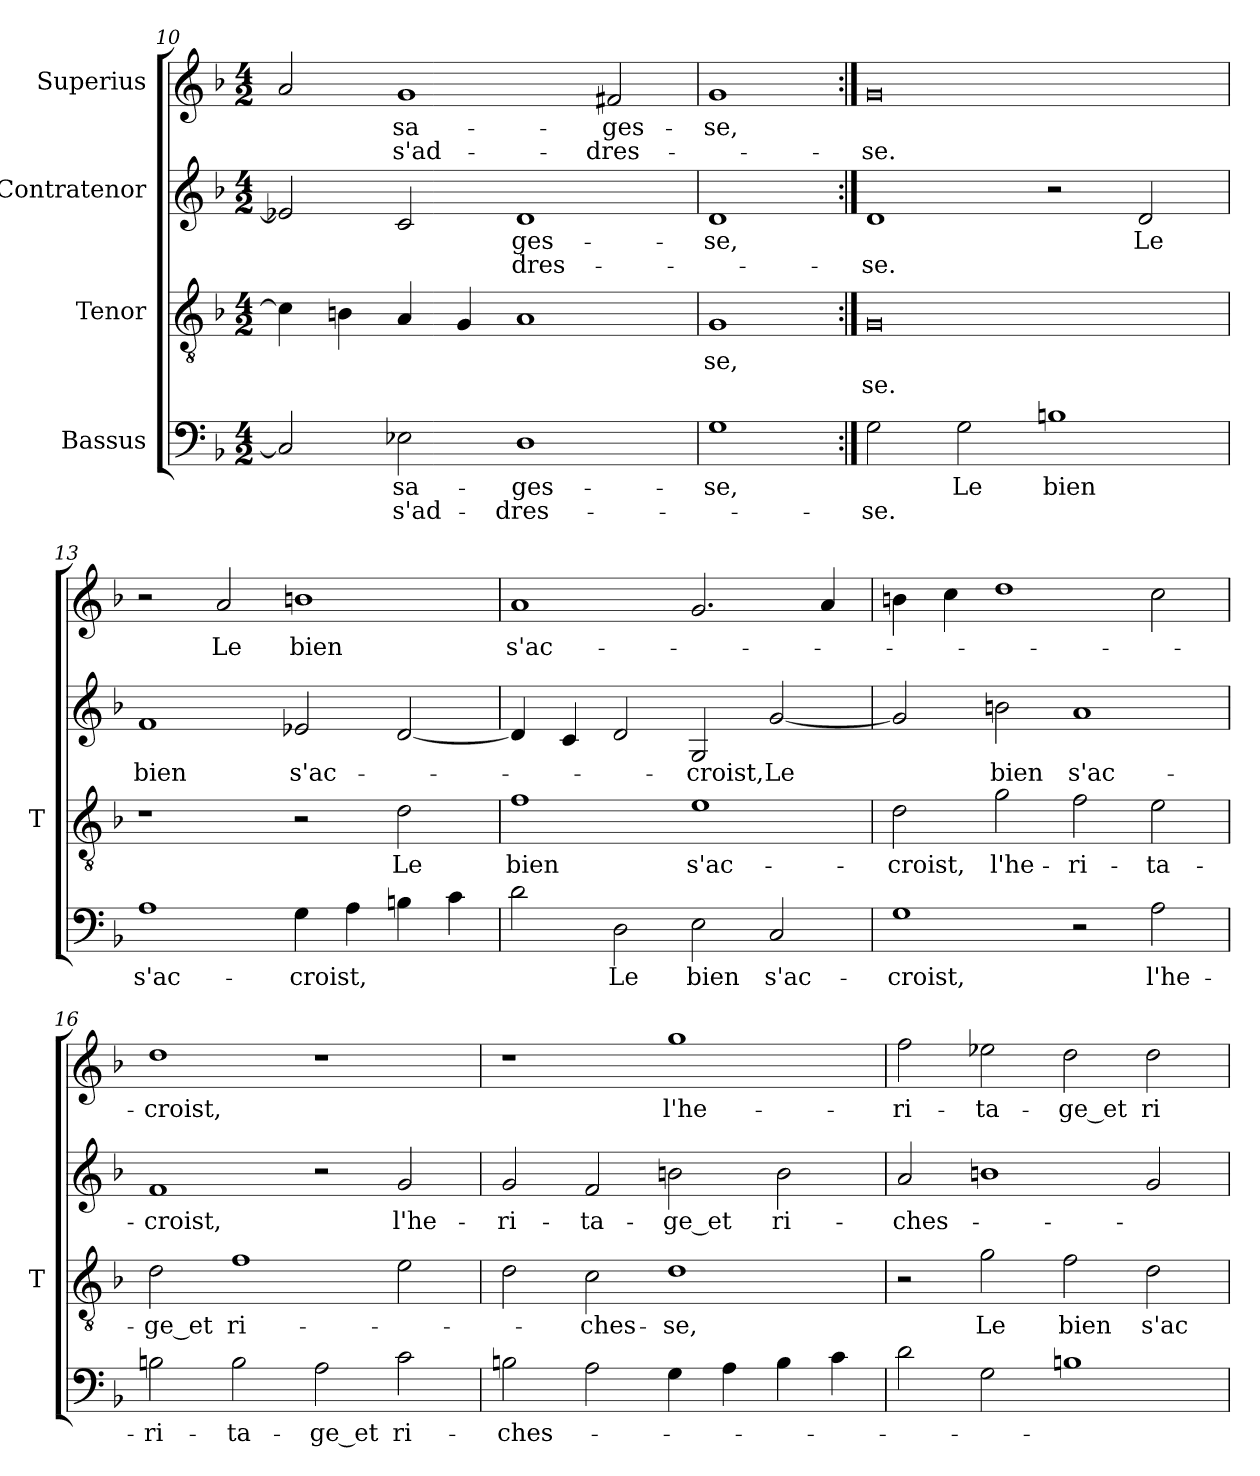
**kern	**text	**text	**kern	**text	**text	**kern	**text	**text	**kern	**text	**text
*part4	*part4	*part4	*part3	*part3	*part3	*part2	*part2	*part2	*part1	*part1	*part1
*staff4	*staff4	*staff4	*staff3	*staff3	*staff3	*staff2	*staff2	*staff2	*staff1	*staff1	*staff1
*I"Bassus	*	*	*I"Tenor	*	*	*I"Contratenor	*	*	*I"Superius	*	*
*	*	*	*I'T	*	*	*	*	*	*	*	*
*clefF4	*	*	*clefGv2	*	*	*clefG2	*	*	*clefG2	*	*
*k[b-]	*	*	*k[b-]	*	*	*k[b-]	*	*	*k[b-]	*	*
*M4/2	*	*	*M4/2	*	*	*M4/2	*	*	*M4/2	*	*
=10	=10	=10	=10	=10	=10	=10	=10	=10	=10	=10	=10
2C]	.	.	4c]	.	.	2e-X]	.	.	2a	.	.
.	.	.	4Bn	.	.	.	.	.	.	.	.
2E-X	sa-	s'ad-	4A	.	.	2c	.	.	1g	sa-	s'ad-
.	.	.	4G	.	.	.	.	.	.	.	.
1D	ges-	dres-	1A	.	.	1d	ges-	dres-	.	.	.
.	.	.	.	.	.	.	.	.	2f#X	ges-	dres-
=11	=11	=11	=11	=11	=11	=11	=11	=11	=11	=11	=11
1G	-se,	.	1G	-se,	.	1d	-se,	.	1g	-se,	.
=12:|!	=12:|!	=12:|!	=12:|!	=12:|!	=12:|!	=12:|!	=12:|!	=12:|!	=12:|!	=12:|!	=12:|!
2G	.	-se.	0G	.	-se.	1d	.	-se.	0g	.	-se.
2G	-Le	.	.	.	.	.	.	.	.	.	.
1B	-bien	.	.	.	.	2r	.	.	.	.	.
.	.	.	.	.	.	2d	-Le	.	.	.	.
=13	=13	=13	=13	=13	=13	=13	=13	=13	=13	=13	=13
1A	s'ac-	.	1r	.	.	1f	-bien	.	2r	.	.
.	.	.	.	.	.	.	.	.	2a	-Le	.
4G	-croist,	.	2r	.	.	2e-X	s'ac-	.	1b	-bien	.
4A	.	.	.	.	.	.	.	.	.	.	.
4B	.	.	2d	-Le	.	[2d	.	.	.	.	.
4c	.	.	.	.	.	.	.	.	.	.	.
=14	=14	=14	=14	=14	=14	=14	=14	=14	=14	=14	=14
2d	.	.	1f	-bien	.	4d]	.	.	1a	s'ac-	.
.	.	.	.	.	.	4c	.	.	.	.	.
2D	-Le	.	.	.	.	2d	.	.	.	.	.
2E	-bien	.	1e	s'ac-	.	2G	-croist,	.	2.g	.	.
2C	s'ac-	.	.	.	.	[2g	-Le	.	.	.	.
.	.	.	.	.	.	.	.	.	4a	.	.
=15	=15	=15	=15	=15	=15	=15	=15	=15	=15	=15	=15
1G	-croist,	.	2d	-croist,	.	2g]	.	.	4b	.	.
.	.	.	.	.	.	.	.	.	4cc	.	.
.	.	.	2g	l'he-	.	2b	-bien	.	1dd	.	.
2r	.	.	2f	ri-	.	1a	s'ac-	.	.	.	.
2A	l'he-	.	2e	ta-	.	.	.	.	2cc	.	.
=16	=16	=16	=16	=16	=16	=16	=16	=16	=16	=16	=16
2B	ri-	.	2d	-ge_et	.	1f	-croist,	.	1dd	-croist,	.
2B	ta-	.	1f	ri-	.	.	.	.	.	.	.
2A	-ge_et	.	.	.	.	2r	.	.	1r	.	.
2c	ri-	.	2e	.	.	2g	l'he-	.	.	.	.
=17	=17	=17	=17	=17	=17	=17	=17	=17	=17	=17	=17
2B	ches-	.	2d	.	.	2g	ri-	.	1r	.	.
2A	.	.	2c	ches-	.	2f	ta-	.	.	.	.
4G	.	.	1d	-se,	.	2b	-ge_et	.	1gg	l'he-	.
4A	.	.	.	.	.	.	.	.	.	.	.
4B	.	.	.	.	.	2b	ri-	.	.	.	.
4c	.	.	.	.	.	.	.	.	.	.	.
=18	=18	=18	=18	=18	=18	=18	=18	=18	=18	=18	=18
2d	.	.	2r	.	.	2a	ches-	.	2ff	ri-	.
2G	.	.	2g	-Le	.	1b	.	.	2ee-X	ta-	.
1B	.	.	2f	-bien	.	.	.	.	2dd	-ge_et	.
.	.	.	2d	s'ac-	.	2g	.	.	2dd	ri-	.
=	=	=	=	=	=	=	=	=	=	=	=
*-	*-	*-	*-	*-	*-	*-	*-	*-	*-	*-	*-
